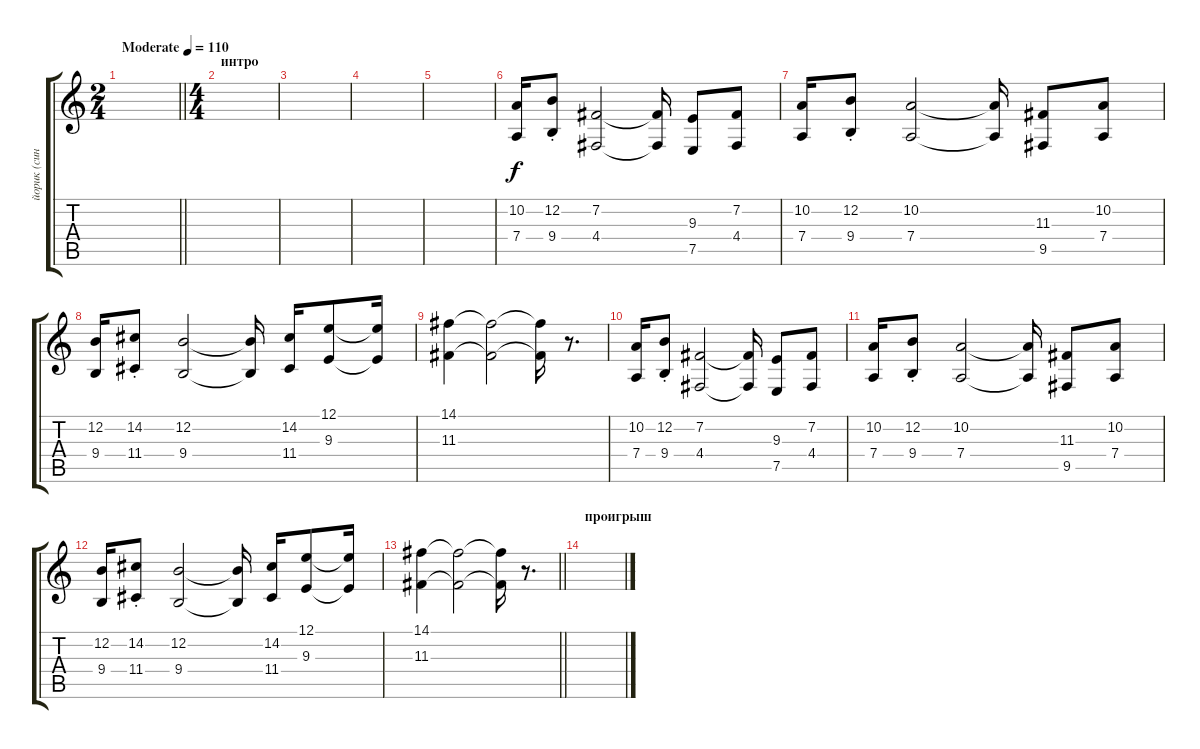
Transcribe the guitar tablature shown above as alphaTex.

\track ("йорик (синт)" "йорик (син") {instrument stringensemble1}
\staff {score tabs}
\tuning (E4 B3 G3 D3 A2 E2) {hide}
\ts (2 4)
\tempo (110 "Moderate")
\clef g2
\barLineRight lightlight
\ks c
|
\ts (4 4)
\section ("" "интро")
|
|
|
|
(10.2 7.4).16 (12.2{st} 9.4{st}).8 (7.2 4.4).2 (7.2{t} 4.4{t}).16 (9.3 7.5).8 (7.2 4.4).8 |
(10.2 7.4).16 (12.2{st} 9.4{st}).8 (10.2 7.4).2 (10.2{t} 7.4{t}).16 (11.3 9.5).8 (10.2 7.4).8 |
(12.2 9.4).16 (14.2{st} 11.4{st}).8 (12.2 9.4).2 (12.2{t} 9.4{t}).16 (14.2 11.4).16 (12.1 9.3).8 (12.1{t} 9.3{t}).16 |
(14.1 11.3).4 (14.1{t} 11.3{t}).2 (14.1{t} 11.3{t}).16 r.8{d} |
(10.2 7.4).16 (12.2{st} 9.4{st}).8 (7.2 4.4).2 (7.2{t} 4.4{t}).16 (9.3 7.5).8 (7.2 4.4).8 |
(10.2 7.4).16 (12.2{st} 9.4{st}).8 (10.2 7.4).2 (10.2{t} 7.4{t}).16 (11.3 9.5).8 (10.2 7.4).8 |
(12.2 9.4).16 (14.2{st} 11.4{st}).8 (12.2 9.4).2 (12.2{t} 9.4{t}).16 (14.2 11.4).16 (12.1 9.3).8 (12.1{t} 9.3{t}).16 |
\barLineRight lightlight
(14.1 11.3).4 (14.1{t} 11.3{t}).2 (14.1{t} 11.3{t}).16 r.8{d} |
\section ("" "проигрыш")
